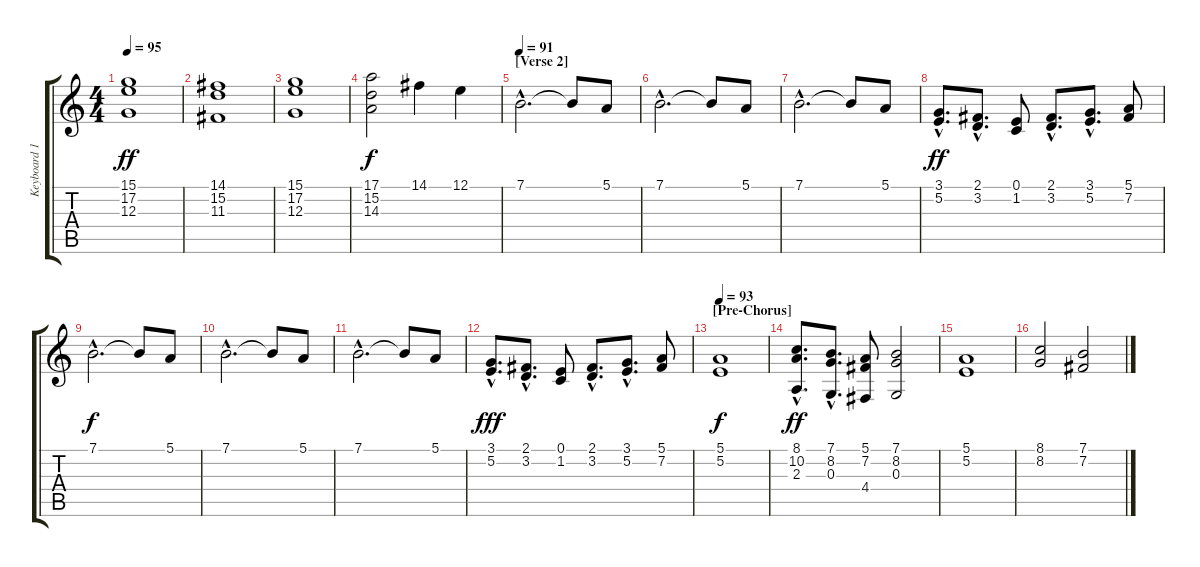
\track ("Keyboard 1" "Keyboard 1") {instrument stringensemble1}
\staff {score tabs}
\tuning (E4 B3 G3 D3 A2 E2) {hide}
\ts (4 4)
\tempo 95
\clef g2
\ks c
(15.1 17.2 12.3).1{dy ff} |
(14.1 15.2 11.3).1 |
(15.1 17.2 12.3).1 |
(17.1 15.2 14.3).2{dy f} 14.1.4 12.1.4 |
\section ("" "[Verse 2]")
\tempo 91
7.1{hac}.2{d} 7.1{t}.8 5.1.8 |
7.1{hac}.2{d} 7.1{t}.8 5.1.8 |
7.1{hac}.2{d} 7.1{t}.8 5.1.8 |
(3.1{hac} 5.2{hac}).8{d dy ff instrument lead5charang} (2.1{hac} 3.2{hac}).8{d} (0.1 1.2).8 (2.1{hac} 3.2{hac}).8{d} (3.1{hac} 5.2{hac}).8{d} (5.1 7.2).8 |
7.1{hac}.2{d dy f instrument stringensemble1} 7.1{t}.8 5.1.8 |
7.1{hac}.2{d} 7.1{t}.8 5.1.8 |
7.1{hac}.2{d} 7.1{t}.8 5.1.8 |
(3.1{hac} 5.2{hac}).8{d dy fff instrument lead5charang} (2.1{hac} 3.2{hac}).8{d} (0.1 1.2).8 (2.1{hac} 3.2{hac}).8{d} (3.1{hac} 5.2{hac}).8{d} (5.1 7.2).8 |
\section ("" "[Pre-Chorus]")
\tempo 93
(5.1 5.2).1{dy f instrument stringensemble1} |
(8.1{hac} 10.2{hac} 2.3{hac}).8{d dy ff} (7.1{hac} 8.2{hac} 0.3{hac}).8{d} (5.1 7.2 4.4).8 (7.1 8.2 0.3).2 |
(5.1 5.2).1 |
(8.1 8.2).2 (7.1 7.2).2
